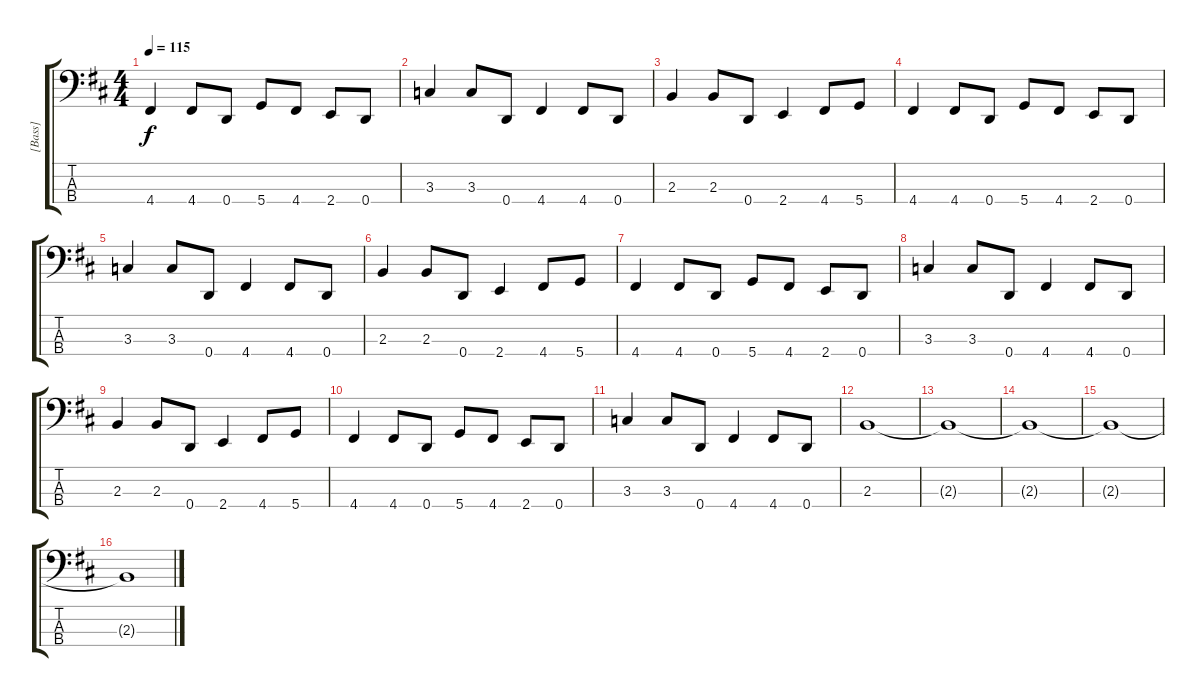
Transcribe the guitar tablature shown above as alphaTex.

\track ("[Bass]" "[Bass]") {instrument electricbassfinger}
\staff {score tabs}
\tuning (G2 D2 A1 D1) {hide}
\ts (4 4)
\tempo 115
\clef f4
\ks bminor
4.4.4{dy f} 4.4.8 0.4.8 5.4.8 4.4.8 2.4.8 0.4.8 |
3.3.4 3.3.8 0.4.8 4.4.4 4.4.8 0.4.8 |
2.3.4 2.3.8 0.4.8 2.4.4 4.4.8 5.4.8 |
4.4.4 4.4.8 0.4.8 5.4.8 4.4.8 2.4.8 0.4.8 |
3.3.4 3.3.8 0.4.8 4.4.4 4.4.8 0.4.8 |
2.3.4 2.3.8 0.4.8 2.4.4 4.4.8 5.4.8 |
4.4.4 4.4.8 0.4.8 5.4.8 4.4.8 2.4.8 0.4.8 |
3.3.4 3.3.8 0.4.8 4.4.4 4.4.8 0.4.8 |
2.3.4 2.3.8 0.4.8 2.4.4 4.4.8 5.4.8 |
4.4.4 4.4.8 0.4.8 5.4.8 4.4.8 2.4.8 0.4.8 |
3.3.4 3.3.8 0.4.8 4.4.4 4.4.8 0.4.8 |
2.3.1 |
2.3{t}.1 |
2.3{t}.1 |
2.3{t}.1 |
2.3{t}.1
